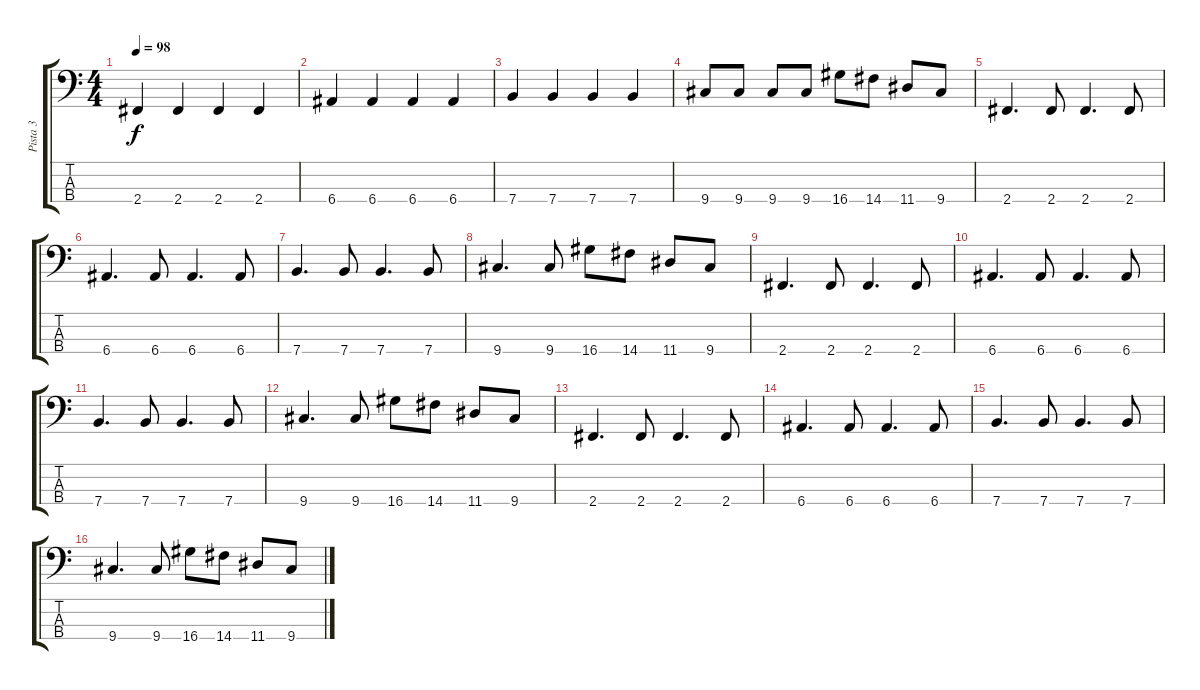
\track ("Pista 3" "Pista 3") {instrument electricbasspick}
\staff {score tabs}
\tuning (G2 D2 A1 E1) {hide}
\ts (4 4)
\tempo 98
\clef f4
\ks c
2.4.4{dy f} 2.4.4 2.4.4 2.4.4 |
6.4.4 6.4.4 6.4.4 6.4.4 |
7.4.4 7.4.4 7.4.4 7.4.4 |
9.4.8 9.4.8 9.4.8 9.4.8 16.4.8 14.4.8 11.4.8 9.4.8 |
2.4.4{d} 2.4.8 2.4.4{d} 2.4.8 |
6.4.4{d} 6.4.8 6.4.4{d} 6.4.8 |
7.4.4{d} 7.4.8 7.4.4{d} 7.4.8 |
9.4.4{d} 9.4.8 16.4.8 14.4.8 11.4.8 9.4.8 |
2.4.4{d} 2.4.8 2.4.4{d} 2.4.8 |
6.4.4{d} 6.4.8 6.4.4{d} 6.4.8 |
7.4.4{d} 7.4.8 7.4.4{d} 7.4.8 |
9.4.4{d} 9.4.8 16.4.8 14.4.8 11.4.8 9.4.8 |
2.4.4{d} 2.4.8 2.4.4{d} 2.4.8 |
6.4.4{d} 6.4.8 6.4.4{d} 6.4.8 |
7.4.4{d} 7.4.8 7.4.4{d} 7.4.8 |
9.4.4{d} 9.4.8 16.4.8 14.4.8 11.4.8 9.4.8
